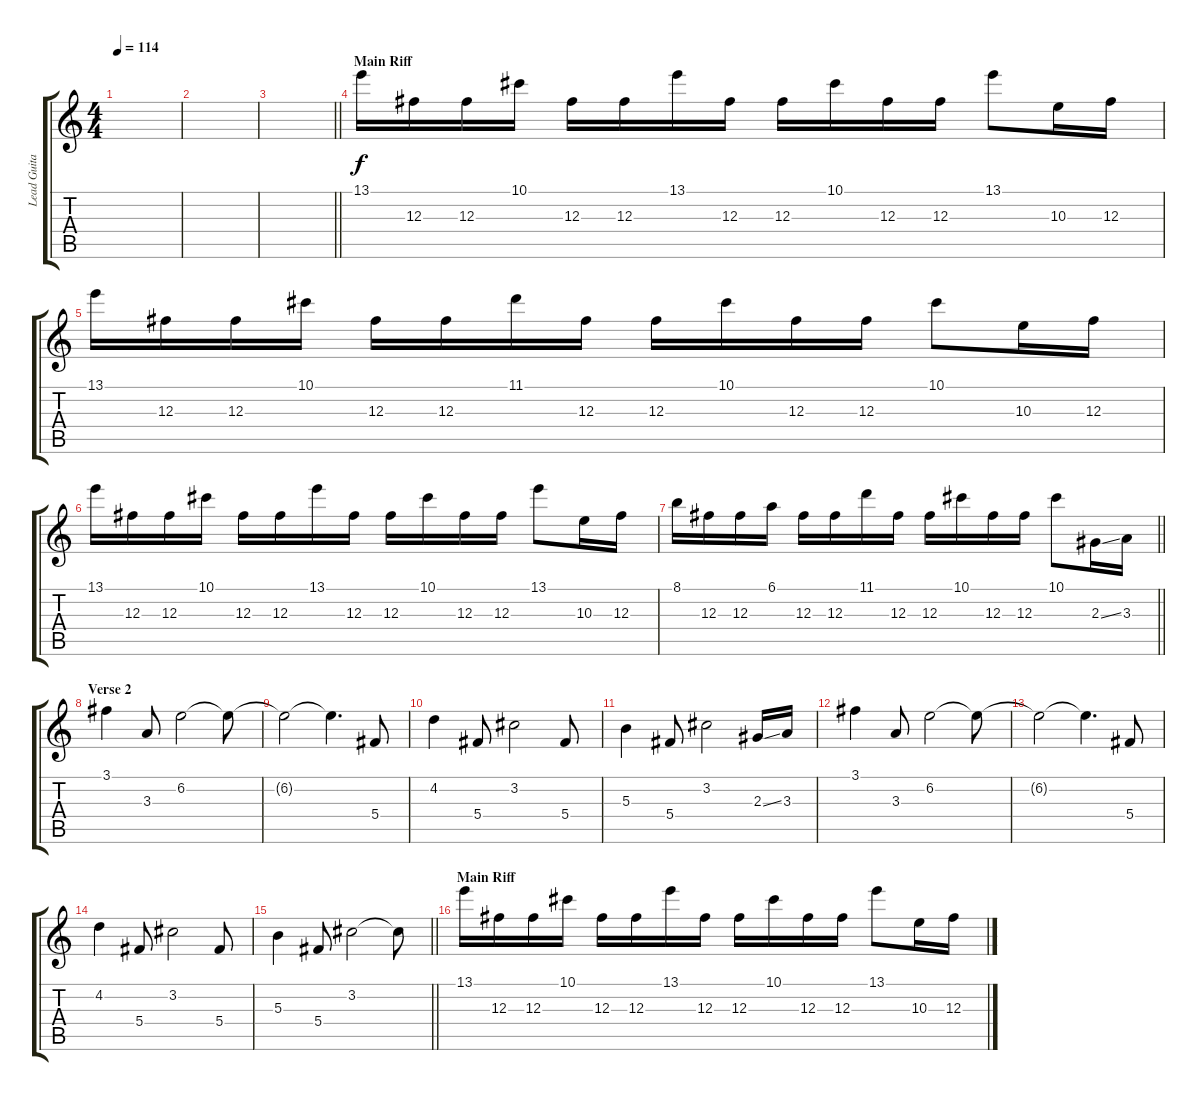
\track ("Lead Guitar" "Lead Guita") {instrument distortionguitar}
\staff {score tabs}
\tuning (Eb4 Bb3 Gb3 Db3 Ab2 Db2) {hide}
\ts (4 4)
\tempo 114
\clef g2
\ks c
|
|
\barLineRight lightlight
|
\section ("" "Main Riff")
13.1.16{volume 12} 12.3.16 12.3.16 10.1.16 12.3.16 12.3.16 13.1.16 12.3.16 12.3.16 10.1.16 12.3.16 12.3.16 13.1.8 10.3.16 12.3.16 |
13.1.16 12.3.16 12.3.16 10.1.16 12.3.16 12.3.16 11.1.16 12.3.16 12.3.16 10.1.16 12.3.16 12.3.16 10.1.8 10.3.16 12.3.16 |
13.1.16 12.3.16 12.3.16 10.1.16 12.3.16 12.3.16 13.1.16 12.3.16 12.3.16 10.1.16 12.3.16 12.3.16 13.1.8 10.3.16 12.3.16 |
\barLineRight lightlight
8.1.16 12.3.16 12.3.16 6.1.16 12.3.16 12.3.16 11.1.16 12.3.16 12.3.16 10.1.16 12.3.16 12.3.16 10.1.8 2.3{ss}.16{volume 16 instrument electricguitarclean} 3.3.16 |
\section ("" "Verse 2")
3.1.4 3.3.8 6.2.2 6.2{t}.8 |
6.2{t}.2 6.2{t}.4{d} 5.4.8 |
4.2.4 5.4.8 3.2.2 5.4.8 |
5.3.4 5.4.8 3.2.2 2.3{ss}.16 3.3.16 |
3.1.4 3.3.8 6.2.2 6.2{t}.8 |
6.2{t}.2 6.2{t}.4{d} 5.4.8 |
4.2.4 5.4.8 3.2.2 5.4.8 |
\barLineRight lightlight
5.3.4 5.4.8 3.2.2 3.2{t}.8 |
\section ("" "Main Riff")
13.1.16{volume 8 instrument distortionguitar} 12.3.16 12.3.16 10.1.16 12.3.16 12.3.16 13.1.16 12.3.16 12.3.16 10.1.16 12.3.16 12.3.16 13.1.8 10.3.16 12.3.16
